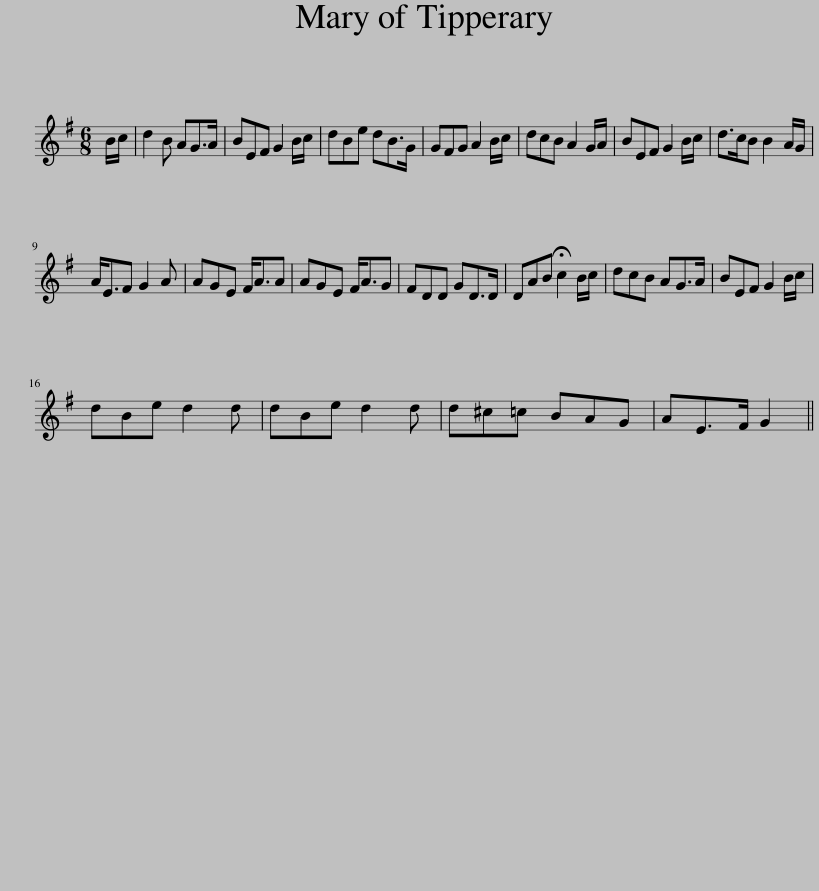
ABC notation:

X:1
L:1/8
M:6/8
I:linebreak $
K:G
V:1 treble
V:1
 B/c/ | d2 B AG>A | BEF G2 B/c/ | dBe dB>G | GFG A2 B/c/ | %5
 dcB A2 G/A/ | BEF G2 B/c/ | d>cB B2 A/G/ |$ A<EF G2 A | AGE F<AA | %10
 AGE F<AG | FDD GD>D | DAB !fermata!c2 B/c/ | dcB AG>A | BEF G2 B/c/ |$ %15
 dBe d2 d | dBe d2 d | d^c=c BAG | AE>F G2 || %19
